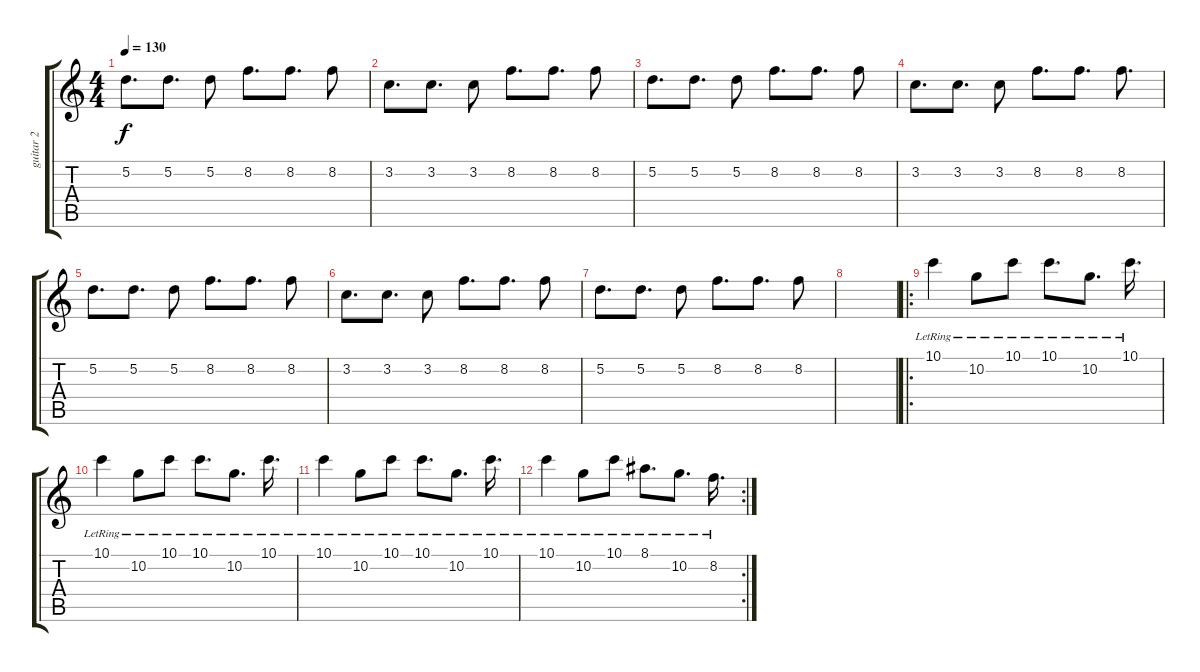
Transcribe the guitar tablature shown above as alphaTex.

\track ("guitar 2" "guitar 2") {instrument overdrivenguitar}
\staff {score tabs}
\tuning (D4 A3 F3 C3 G2 C2) {hide}
\ts (4 4)
\tempo 130
\clef g2
\ks c
5.2.8{d dy f} 5.2.8{d} 5.2.8 8.2.8{d} 8.2.8{d} 8.2.8 |
3.2.8{d} 3.2.8{d} 3.2.8 8.2.8{d} 8.2.8{d} 8.2.8 |
5.2.8{d} 5.2.8{d} 5.2.8 8.2.8{d} 8.2.8{d} 8.2.8 |
3.2.8{d} 3.2.8{d} 3.2.8 8.2.8{d} 8.2.8{d} 8.2.8{d} |
5.2.8{d} 5.2.8{d} 5.2.8 8.2.8{d} 8.2.8{d} 8.2.8 |
3.2.8{d} 3.2.8{d} 3.2.8 8.2.8{d} 8.2.8{d} 8.2.8 |
5.2.8{d} 5.2.8{d} 5.2.8 8.2.8{d} 8.2.8{d} 8.2.8 |
|
\ro
10.1{lr}.4 10.2{lr}.8 10.1{lr}.8 10.1{lr}.8{d} 10.2{lr}.8{d} 10.1{lr}.16{d} |
10.1{lr}.4 10.2{lr}.8 10.1{lr}.8 10.1{lr}.8{d} 10.2{lr}.8{d} 10.1{lr}.16{d} |
10.1{lr}.4 10.2{lr}.8 10.1{lr}.8 10.1{lr}.8{d} 10.2{lr}.8{d} 10.1{lr}.16{d} |
\rc 2
10.1{lr}.4 10.2{lr}.8 10.1{lr}.8 8.1{lr}.8{d} 10.2{lr}.8{d} 8.2{lr}.16{d}
